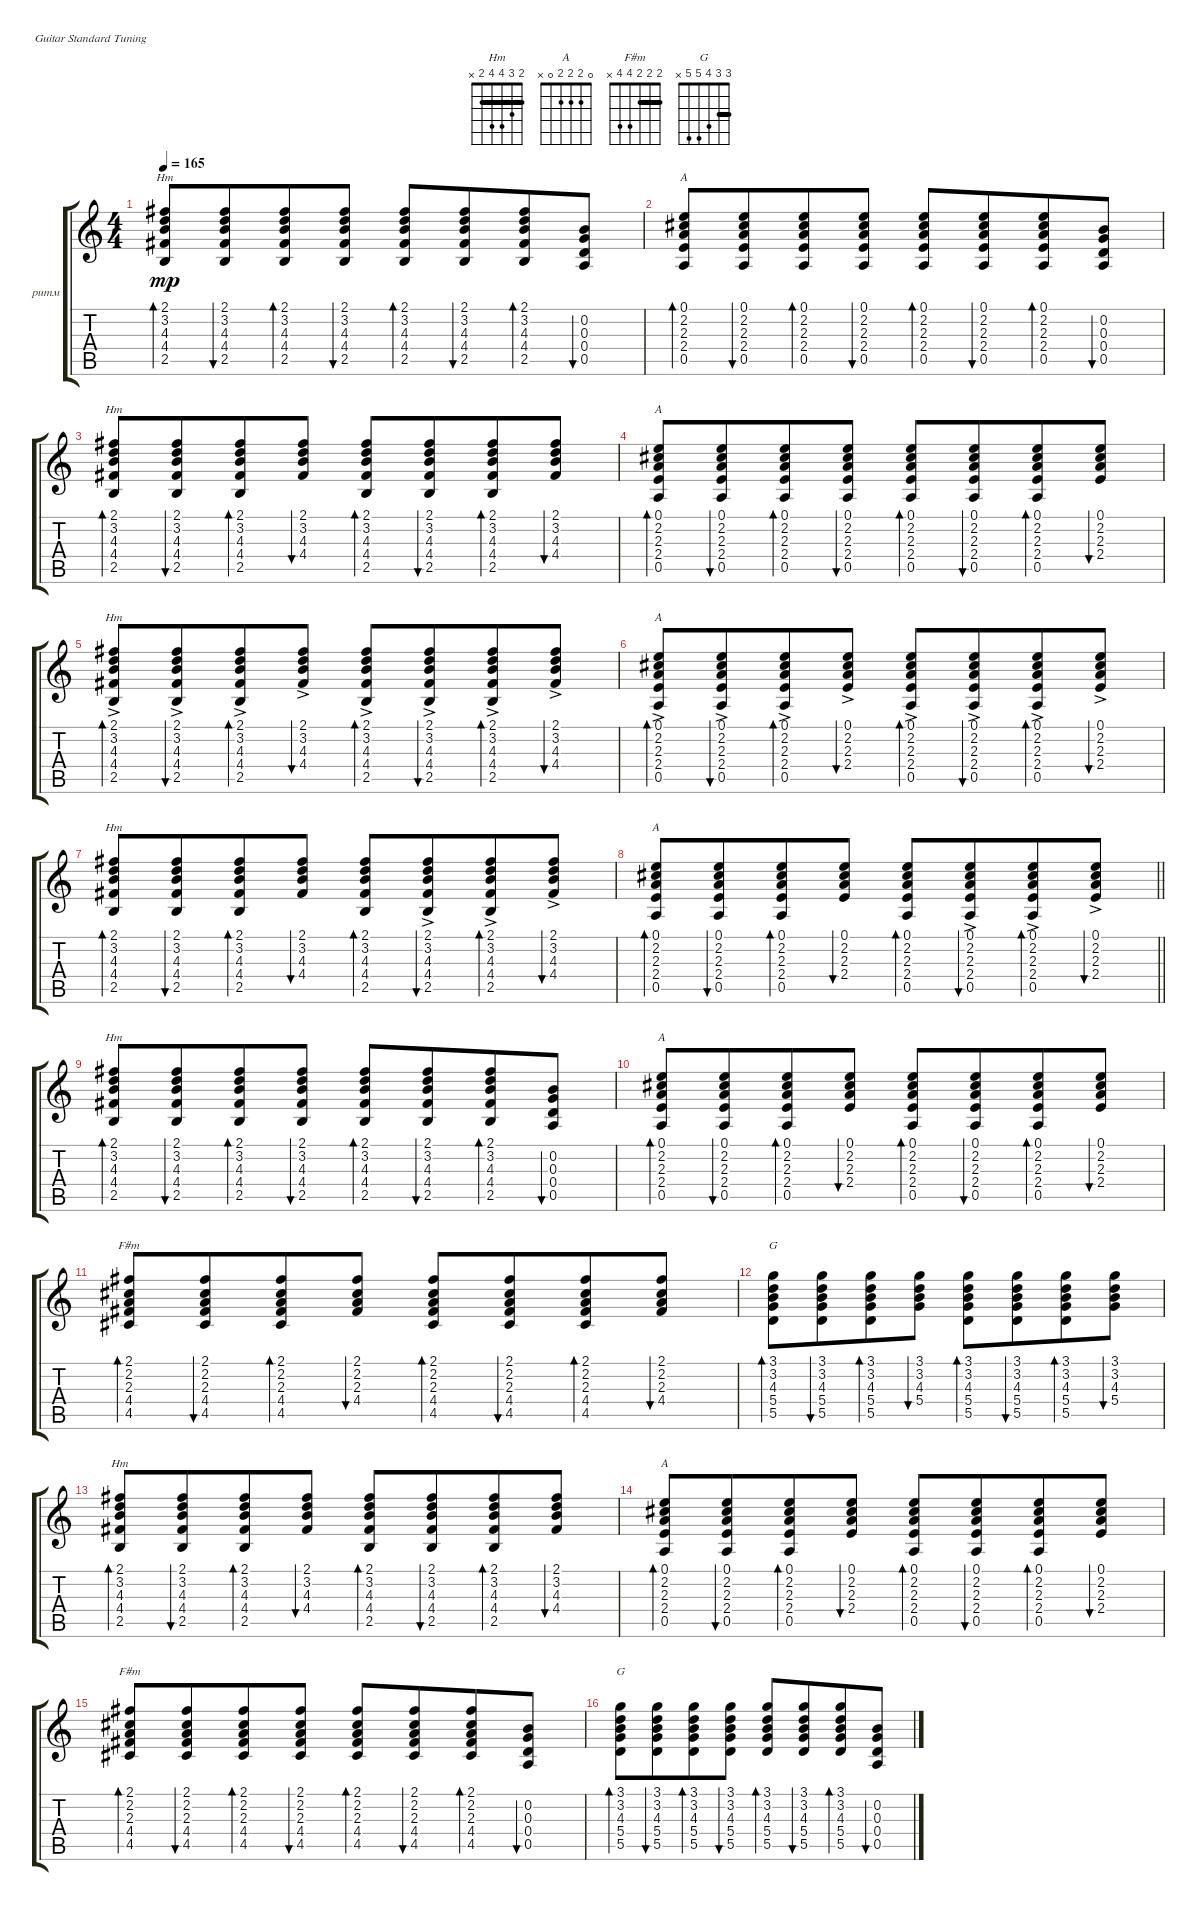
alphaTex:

\bracketExtendMode groupsimilarinstruments
\firstSystemTrackNameOrientation horizontal
\otherSystemsTrackNameOrientation horizontal
\track ("Виктро Цой" "ритм") {instrument acousticguitarsteel}
\staff {score tabs}
\tuning (E4 B3 G3 D3 A2 E2)
\chord ("Hm" 2 3 4 4 2 x) {barre 2}
\chord ("A" 0 2 2 2 0 x)
\chord ("F#m" 2 2 2 4 4 x) {barre (2 2)}
\chord ("G" 3 3 4 5 5 x) {barre 3}
\ts (4 4)
\tempo 165
\clef g2
\ks c
(2.1 3.2 4.3 4.4 2.5).8{bd 60 ch "Hm" dy mp} (2.1 3.2 4.3 4.4 2.5).8{bu 60 beam merge} (2.1 3.2 4.3 4.4 2.5).8{bd 60} (2.1 3.2 4.3 4.4 2.5).8{bu 60} (2.1 3.2 4.3 4.4 2.5).8{bd 60} (2.1 3.2 4.3 4.4 2.5).8{bu 60 beam merge} (2.1 3.2 4.3 4.4 2.5).8{bd 60} (0.2 0.3 0.4 0.5).8{bu 60} |
(0.1 2.2 2.3 2.4 0.5).8{bd 60 ch "A"} (0.1 2.2 2.3 2.4 0.5).8{bu 60 beam merge} (0.1 2.2 2.3 2.4 0.5).8{bd 60} (0.1 2.2 2.3 2.4 0.5).8{bu 60} (0.1 2.2 2.3 2.4 0.5).8{bd 60} (0.1 2.2 2.3 2.4 0.5).8{bu 60 beam merge} (0.1 2.2 2.3 2.4 0.5).8{bd 60} (0.2 0.3 0.4 0.5).8{bu 60} |
(2.1 3.2 4.3 4.4 2.5).8{bd 60 ch "Hm"} (2.1 3.2 4.3 4.4 2.5).8{bu 60 beam merge} (2.1 3.2 4.3 4.4 2.5).8{bd 60} (2.1 3.2 4.3 4.4).8{bu 60} (2.1 3.2 4.3 4.4 2.5).8{bd 60} (2.1 3.2 4.3 4.4 2.5).8{bu 60 beam merge} (2.1 3.2 4.3 4.4 2.5).8{bd 60} (3.2 4.3 4.4 2.1).8{bu 60} |
(0.1 2.2 2.3 2.4 0.5).8{bd 60 ch "A"} (0.1 2.2 2.3 2.4 0.5).8{bu 60 beam merge} (0.1 2.2 2.3 2.4 0.5).8{bd 60} (0.1 2.2 2.3 2.4 0.5).8{bu 60} (0.1 2.2 2.3 2.4 0.5).8{bd 60} (0.1 2.2 2.3 2.4 0.5).8{bu 60 beam merge} (0.1 2.2 2.3 2.4 0.5).8{bd 60} (2.2 2.3 2.4 0.1).8{bu 60} |
(2.1{ac} 3.2{ac} 4.3 4.4 2.5).8{bd 60 ch "Hm"} (2.1{ac} 3.2 4.3 4.4 2.5).8{bu 60 beam merge} (2.1{ac} 3.2{ac} 4.3 4.4 2.5).8{bd 60} (2.1{ac} 3.2 4.3 4.4).8{bu 60} (2.1{ac} 3.2{ac} 4.3 4.4 2.5).8{bd 60} (2.1{ac} 3.2 4.3 4.4 2.5).8{bu 60 beam merge} (2.1{ac} 3.2{ac} 4.3 4.4 2.5).8{bd 60} (3.2 4.3 4.4 2.1{ac}).8{bu 60} |
(0.1{ac} 2.2 2.3 2.4 0.5).8{bd 60 ch "A"} (0.1{ac} 2.2{ac} 2.3 2.4 0.5).8{bu 60 beam merge} (0.1{ac} 2.2 2.3 2.4 0.5).8{bd 60} (0.1{ac} 2.2{ac} 2.3 2.4).8{bu 60} (0.1{ac} 2.2 2.3 2.4 0.5).8{bd 60} (0.1{ac} 2.2{ac} 2.3 2.4 0.5).8{bu 60 beam merge} (0.1{ac} 2.2 2.3 2.4 0.5).8{bd 60} (2.2{ac} 2.3 2.4 0.1{ac}).8{bu 60} |
(2.1 3.2 4.3 4.4 2.5).8{bd 60 ch "Hm"} (2.1 3.2 4.3 4.4 2.5).8{bu 60 beam merge} (2.1 3.2 4.3 4.4 2.5).8{bd 60} (2.1 3.2 4.3 4.4).8{bu 60} (2.1 3.2 4.3 4.4 2.5).8{bd 60} (2.1{ac} 3.2 4.3 4.4 2.5).8{bu 60 beam merge} (2.1{ac} 3.2{ac} 4.3 4.4 2.5).8{bd 60} (3.2{ac} 4.3 4.4 2.1{ac}).8{bu 60} |
\barLineRight lightlight
(0.1 2.2 2.3 2.4 0.5).8{bd 60 ch "A"} (0.1 2.2 2.3 2.4 0.5).8{bu 60 beam merge} (0.1 2.2 2.3 2.4 0.5).8{bd 60} (0.1 2.2 2.3 2.4).8{bu 60} (0.1 2.2 2.3 2.4 0.5).8{bd 60} (0.1{ac} 2.2 2.3 2.4 0.5).8{bu 60 beam merge} (0.1{ac} 2.2{ac} 2.3 2.4 0.5).8{bd 60} (2.2{ac} 2.3 2.4 0.1{ac}).8{bu 60} |
(2.1 3.2 4.3 4.4 2.5).8{bd 60 ch "Hm"} (2.1 3.2 4.3 4.4 2.5).8{bu 60 beam merge} (2.1 3.2 4.3 4.4 2.5).8{bd 60} (2.1 3.2 4.3 4.4 2.5).8{bu 60} (2.1 3.2 4.3 4.4 2.5).8{bd 60} (2.1 3.2 4.3 4.4 2.5).8{bu 60 beam merge} (2.1 3.2 4.3 4.4 2.5).8{bd 60} (0.2 0.3 0.4 0.5).8{bu 60} |
(0.1 2.2 2.3 2.4 0.5).8{bd 60 ch "A"} (0.1 2.2 2.3 2.4 0.5).8{bu 60 beam merge} (0.1 2.2 2.3 2.4 0.5).8{bd 60} (0.1 2.2 2.3 2.4).8{bu 60} (0.1 2.2 2.3 2.4 0.5).8{bd 60} (0.1 2.2 2.3 2.4 0.5).8{bu 60 beam merge} (0.1 2.2 2.3 2.4 0.5).8{bd 60} (2.2 2.3 2.4 0.1).8{bu 60} |
(2.1 2.2 2.3 4.4 4.5).8{bd 60 ch "F#m"} (2.1 2.2 2.3 4.4 4.5).8{bu 60 beam merge} (2.1 2.2 2.3 4.4 4.5).8{bd 60} (2.1 2.2 2.3 4.4).8{bu 60} (2.1 2.2 2.3 4.4 4.5).8{bd 60} (2.1 2.2 2.3 4.4 4.5).8{bu 60 beam merge} (2.1 2.2 2.3 4.4 4.5).8{bd 60} (2.2 2.3 4.4 2.1).8{bu 60} |
(3.1 3.2 4.3 5.4 5.5).8{bd 60 ch "G"} (3.1 3.2 4.3 5.4 5.5).8{bu 60 beam merge} (3.1 3.2 4.3 5.4 5.5).8{bd 60} (3.1 3.2 4.3 5.4).8{bu 60} (3.1 3.2 4.3 5.4 5.5).8{bd 60} (3.1 3.2 4.3 5.4 5.5).8{bu 60 beam merge} (3.1 3.2 4.3 5.4 5.5).8{bd 60} (3.2 4.3 5.4 3.1).8{bu 60} |
(2.1 3.2 4.3 4.4 2.5).8{bd 60 ch "Hm"} (2.1 3.2 4.3 4.4 2.5).8{bu 60 beam merge} (2.1 3.2 4.3 4.4 2.5).8{bd 60} (2.1 3.2 4.3 4.4).8{bu 60} (2.1 3.2 4.3 4.4 2.5).8{bd 60} (2.1 3.2 4.3 4.4 2.5).8{bu 60 beam merge} (2.1 3.2 4.3 4.4 2.5).8{bd 60} (3.2 4.3 4.4 2.1).8{bu 60} |
(0.1 2.2 2.3 2.4 0.5).8{bd 60 ch "A"} (0.1 2.2 2.3 2.4 0.5).8{bu 60 beam merge} (0.1 2.2 2.3 2.4 0.5).8{bd 60} (0.1 2.2 2.3 2.4).8{bu 60} (0.1 2.2 2.3 2.4 0.5).8{bd 60} (0.1 2.2 2.3 2.4 0.5).8{bu 60 beam merge} (0.1 2.2 2.3 2.4 0.5).8{bd 60} (2.2 2.3 2.4 0.1).8{bu 60} |
(2.1 2.2 2.3 4.4 4.5).8{bd 60 ch "F#m"} (2.1 2.2 2.3 4.4 4.5).8{bu 60 beam merge} (2.1 2.2 2.3 4.4 4.5).8{bd 60} (2.1 2.2 2.3 4.4 4.5).8{bu 60} (2.1 2.2 2.3 4.4 4.5).8{bd 60} (2.1 2.2 2.3 4.4 4.5).8{bu 60 beam merge} (2.1 2.2 2.3 4.4 4.5).8{bd 60} (0.2 0.3 0.4 0.5).8{bu 60} |
(3.1 3.2 4.3 5.4 5.5).8{bd 60 ch "G"} (3.1 3.2 4.3 5.4 5.5).8{bu 60 beam merge} (3.1 3.2 4.3 5.4 5.5).8{bd 60} (3.1 3.2 4.3 5.4 5.5).8{bu 60} (3.1 3.2 4.3 5.4 5.5).8{bd 60} (3.1 3.2 4.3 5.4 5.5).8{bu 60 beam merge} (3.1 3.2 4.3 5.4 5.5).8{bd 60} (0.2 0.3 0.4 0.5).8{bu 60}
